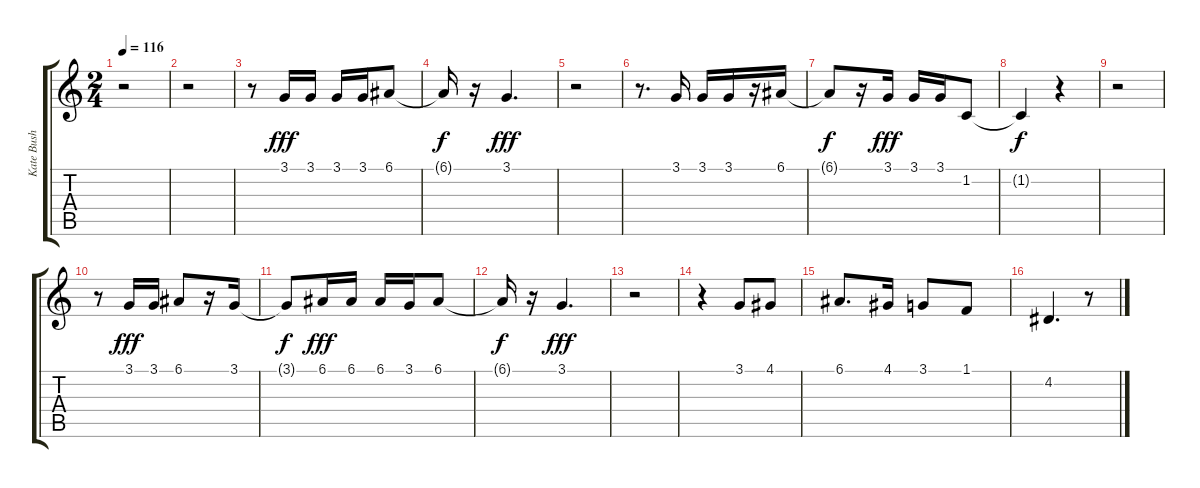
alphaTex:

\track ("Kate Bush" "Kate Bush") {instrument fx5brightness}
\staff {score tabs}
\tuning (E4 B3 G3 D3 A2 E2) {hide}
\ts (2 4)
\tempo 116
\clef g2
\ks c
r.2{dy fff} |
r.2 |
r.8 3.1.16 3.1.16 3.1.16 3.1.16 6.1.8 |
6.1{t}.16{dy f} r.16 3.1.4{d dy fff} |
r.2 |
r.8{d} 3.1.16 3.1.16 3.1.16 r.16 6.1.16 |
6.1{t}.8{dy f} r.16 3.1.16{dy fff} 3.1.16 3.1.16 1.2.8 |
1.2{t}.4{dy f} r.4 |
r.2 |
r.8 3.1.16{dy fff} 3.1.16 6.1.8 r.16 3.1.16 |
3.1{t}.8{dy f} 6.1.16{dy fff} 6.1.16 6.1.16 3.1.16 6.1.8 |
6.1{t}.16{dy f} r.16 3.1.4{d dy fff} |
r.2 |
r.4 3.1.8 4.1.8 |
6.1.8{d} 4.1.16 3.1.8 1.1.8 |
4.2.4{d} r.8
